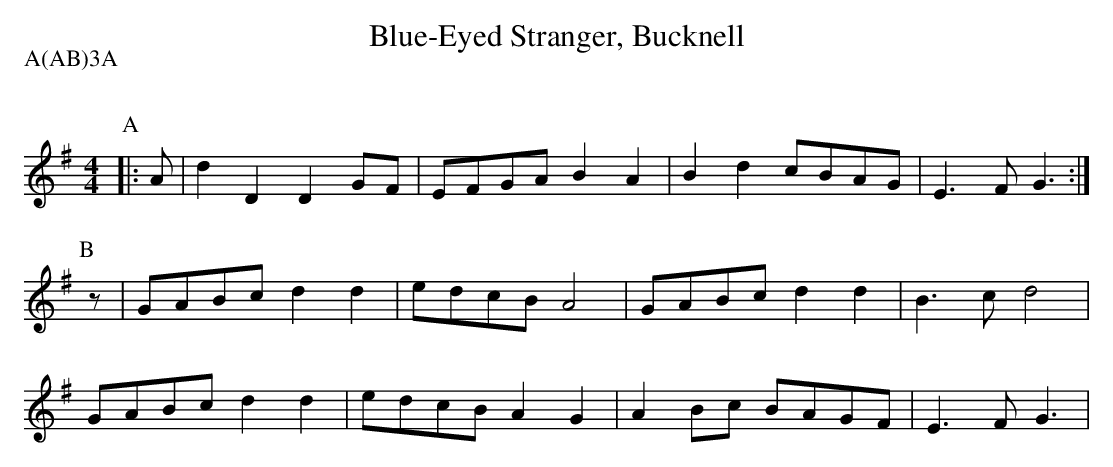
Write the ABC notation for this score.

X:1
T:Blue-Eyed Stranger, Bucknell
Q:120
M:4/4
L:1/8
P:A(AB)3A
K:G
P:A
|:A|\
d2D2 D2GF|EFGA B2A2|B2d2 cBAG|E3F G3:|
P:B
z|\
GABc d2d2|edcB A4  |GABc d2d2|B3c d4 |
GABc d2d2|edcB A2G2|A2Bc BAGF|E3F G3 |
